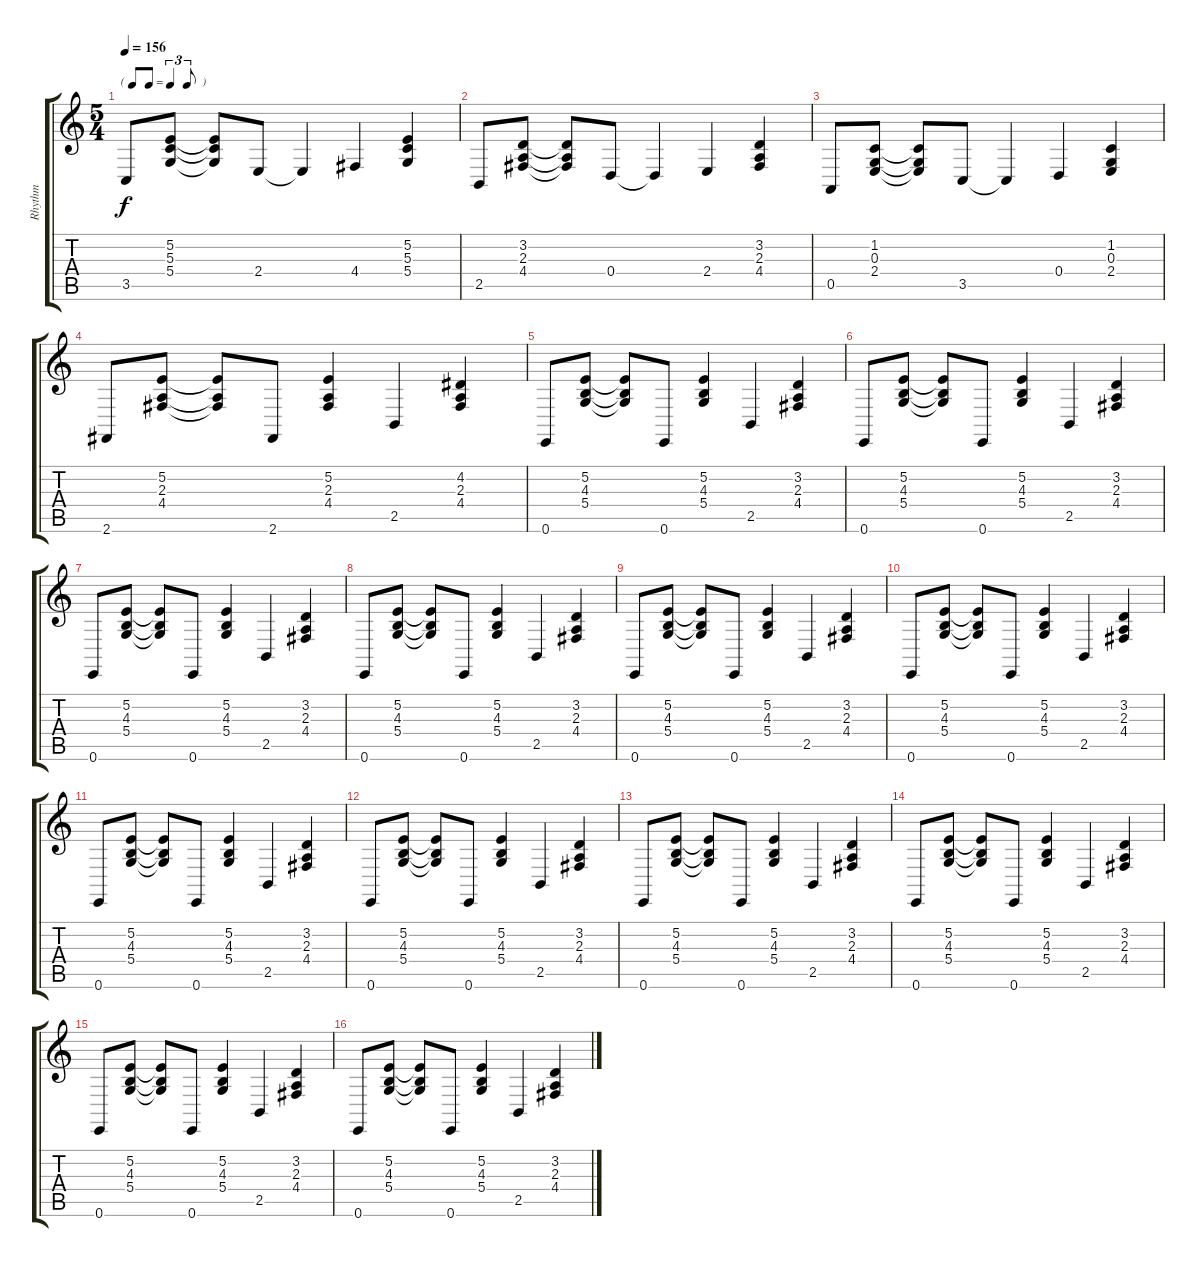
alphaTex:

\track ("Rhythm" "Rhythm") {instrument acousticgrandpiano}
\staff {score tabs}
\tuning (E4 B3 G3 D3 A2 E2) {hide}
\ts (5 4)
\tf triplet8th
\tempo 156
\clef g2
\ks c
3.5.8{dy f} (5.2 5.3 5.4).8 (5.2{t} 5.3{t} 5.4{t}).8 2.4.8 2.4{t}.4 4.4.4 (5.2 5.3 5.4).4 |
2.5.8 (3.2 2.3 4.4).8 (3.2{t} 2.3{t} 4.4{t}).8 0.4.8 0.4{t}.4 2.4.4 (3.2 2.3 4.4).4 |
0.5.8 (1.2 0.3 2.4).8 (1.2{t} 0.3{t} 2.4{t}).8 3.5.8 3.5{t}.4 0.4.4 (1.2 0.3 2.4).4 |
2.6.8 (5.2 2.3 4.4).8 (5.2{t} 2.3{t} 4.4{t}).8 2.6.8 (5.2 2.3 4.4).4 2.5.4 (4.2 2.3 4.4).4 |
0.6.8 (5.2 4.3 5.4).8 (5.2{t} 4.3{t} 5.4{t}).8 0.6.8 (5.2 4.3 5.4).4 2.5.4 (3.2 2.3 4.4).4 |
0.6.8 (5.2 4.3 5.4).8 (5.2{t} 4.3{t} 5.4{t}).8 0.6.8 (5.2 4.3 5.4).4 2.5.4 (3.2 2.3 4.4).4 |
0.6.8 (5.2 4.3 5.4).8 (5.2{t} 4.3{t} 5.4{t}).8 0.6.8 (5.2 4.3 5.4).4 2.5.4 (3.2 2.3 4.4).4 |
0.6.8 (5.2 4.3 5.4).8 (5.2{t} 4.3{t} 5.4{t}).8 0.6.8 (5.2 4.3 5.4).4 2.5.4 (3.2 2.3 4.4).4 |
0.6.8 (5.2 4.3 5.4).8 (5.2{t} 4.3{t} 5.4{t}).8 0.6.8 (5.2 4.3 5.4).4 2.5.4 (3.2 2.3 4.4).4 |
0.6.8 (5.2 4.3 5.4).8 (5.2{t} 4.3{t} 5.4{t}).8 0.6.8 (5.2 4.3 5.4).4 2.5.4 (3.2 2.3 4.4).4 |
0.6.8 (5.2 4.3 5.4).8 (5.2{t} 4.3{t} 5.4{t}).8 0.6.8 (5.2 4.3 5.4).4 2.5.4 (3.2 2.3 4.4).4 |
0.6.8 (5.2 4.3 5.4).8 (5.2{t} 4.3{t} 5.4{t}).8 0.6.8 (5.2 4.3 5.4).4 2.5.4 (3.2 2.3 4.4).4 |
0.6.8 (5.2 4.3 5.4).8 (5.2{t} 4.3{t} 5.4{t}).8 0.6.8 (5.2 4.3 5.4).4 2.5.4 (3.2 2.3 4.4).4 |
0.6.8 (5.2 4.3 5.4).8 (5.2{t} 4.3{t} 5.4{t}).8 0.6.8 (5.2 4.3 5.4).4 2.5.4 (3.2 2.3 4.4).4 |
0.6.8 (5.2 4.3 5.4).8 (5.2{t} 4.3{t} 5.4{t}).8 0.6.8 (5.2 4.3 5.4).4 2.5.4 (3.2 2.3 4.4).4 |
0.6.8 (5.2 4.3 5.4).8 (5.2{t} 4.3{t} 5.4{t}).8 0.6.8 (5.2 4.3 5.4).4 2.5.4 (3.2 2.3 4.4).4
